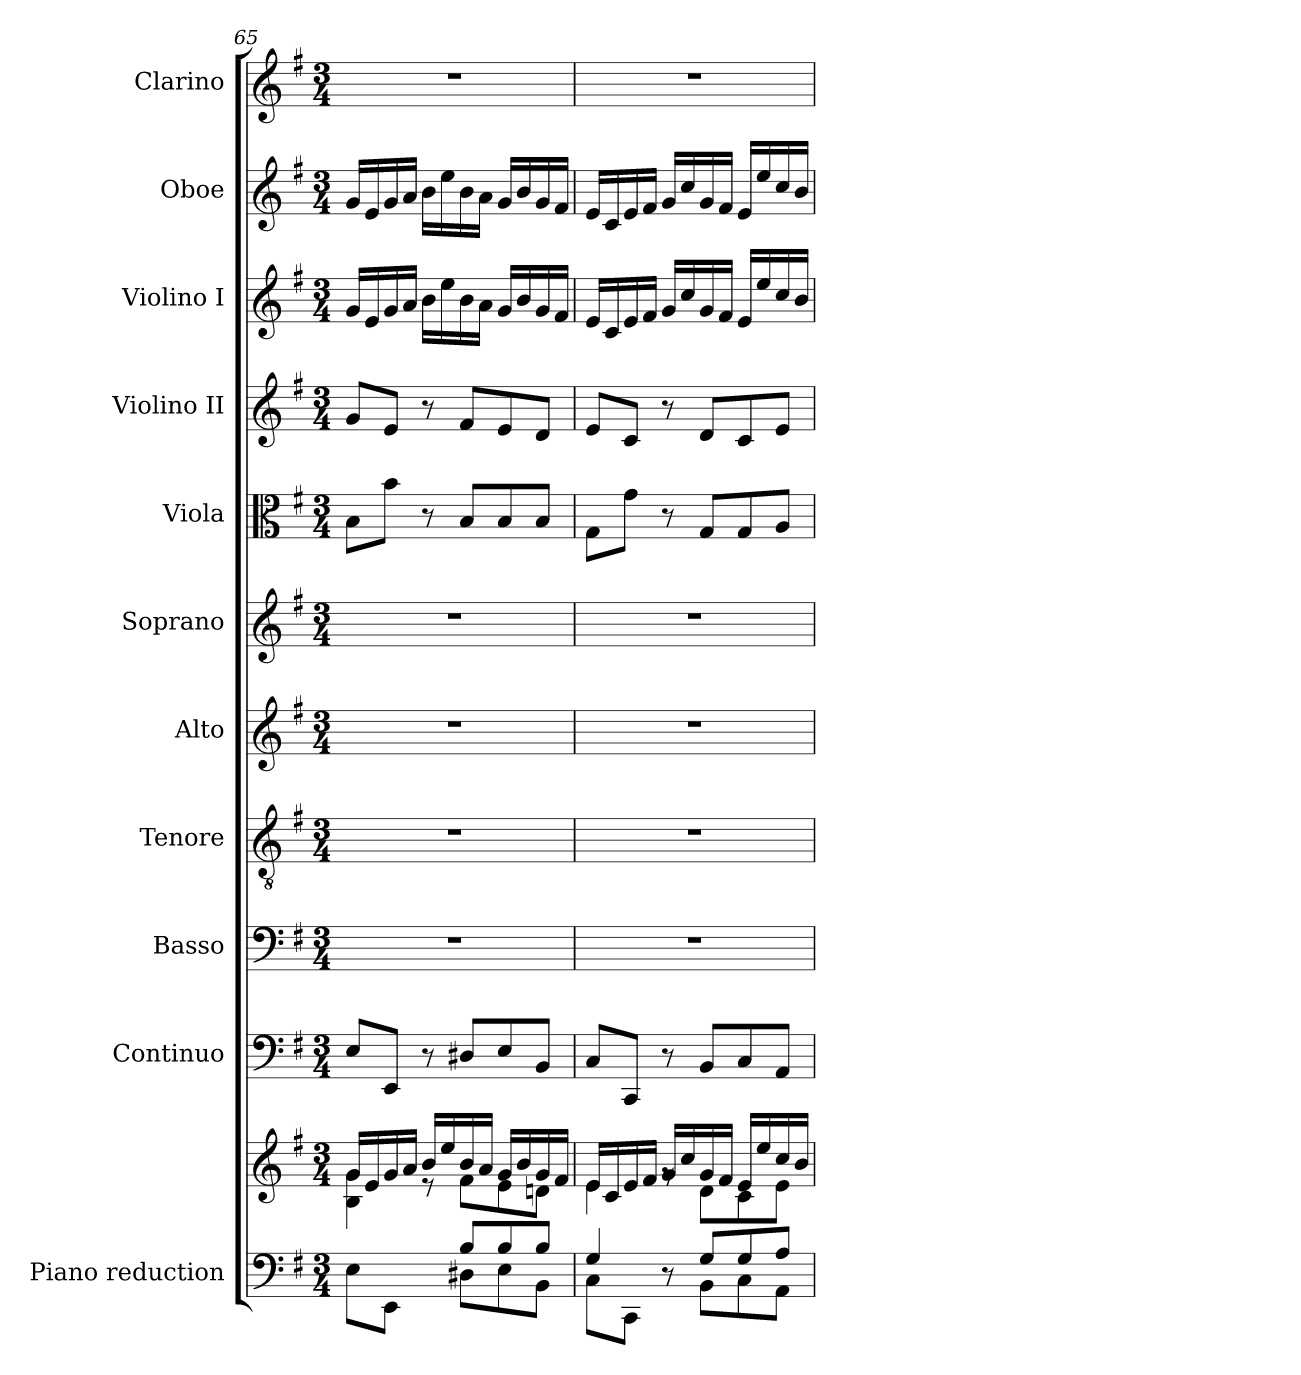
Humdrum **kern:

**kern	**kern	**kern	**kern	**kern	**kern	**kern	**kern	**kern	**kern	**kern	**kern
*part11	*part11	*part10	*part9	*part8	*part7	*part6	*part5	*part4	*part3	*part2	*part1
*staff12	*staff11	*staff10	*staff9	*staff8	*staff7	*staff6	*staff5	*staff4	*staff3	*staff2	*staff1
*I"Piano reduction	*	*I"Continuo	*I"Basso	*I"Tenore	*I"Alto	*I"Soprano	*I"Viola	*I"Violino II	*I"Violino I	*I"Oboe	*I"Clarino
*I'Pno	*	*	*	*	*	*	*	*	*	*I'Ob	*
*clefF4	*clefG2	*clefF4	*clefF4	*clefGv2	*clefG2	*clefG2	*clefC3	*clefG2	*clefG2	*clefG2	*clefG2
*k[f#]	*k[f#]	*k[f#]	*k[f#]	*k[f#]	*k[f#]	*k[f#]	*k[f#]	*k[f#]	*k[f#]	*k[f#]	*k[f#]
*M3/4	*M3/4	*M3/4	*M3/4	*M3/4	*M3/4	*M3/4	*M3/4	*M3/4	*M3/4	*M3/4	*M3/4
=65	=65	=65	=65	=65	=65	=65	=65	=65	=65	=65	=65
*^	*^	*	*	*	*	*	*	*	*	*	*
4ryy	8E\L	16g/LL	4B\ 4g\	8E/L	2.r	2.r	2.r	2.r	8B\L	8g/L	16g/LL	16g/LL	2.r
.	.	16e/	.	.	.	.	.	.	.	.	16e/	16e/	.
.	8EE\J	16g/	.	8EE/J	.	.	.	.	8b\J	8e/J	16g/	16g/	.
.	.	16a/JJ	.	.	.	.	.	.	.	.	16a/JJ	16a/JJ	.
8ryy	8ryy	16b/LL	8r	8r	.	.	.	.	8r	8r	16b\LL	16b\LL	.
.	.	16ee/	.	.	.	.	.	.	.	.	16ee\	16ee\	.
8B/L	8D#X\L	16b/	8f#\L	8D#X/L	.	.	.	.	8B/L	8f#/L	16b\	16b\	.
.	.	16a/JJ	.	.	.	.	.	.	.	.	16a\JJ	16a\JJ	.
8B/	8E\	16g/LL	8e\	8E/	.	.	.	.	8B/	8e/	16g/LL	16g/LL	.
.	.	16b/	.	.	.	.	.	.	.	.	16b/	16b/	.
8B/J	8BB\J	16g/	8dn\J	8BB/J	.	.	.	.	8B/J	8d/J	16g/	16g/	.
.	.	16f#/JJ	.	.	.	.	.	.	.	.	16f#/JJ	16f#/JJ	.
!!LO:PB:g=z
=66	=66	=66	=66	=66	=66	=66	=66	=66	=66	=66	=66	=66	=66
4G/	8C\L	16e/LL	4e\	8C/L	2.r	2.r	2.r	2.r	8G\L	8e/L	16e/LL	16e/LL	2.r
.	.	16c/	.	.	.	.	.	.	.	.	16c/	16c/	.
.	8CC\J	16e/	.	8CC/J	.	.	.	.	8g\J	8c/J	16e/	16e/	.
.	.	16f#/JJ	.	.	.	.	.	.	.	.	16f#/JJ	16f#/JJ	.
8r	8ryy	16g/LL	8rg	8r	.	.	.	.	8r	8r	16g/LL	16g/LL	.
.	.	16cc/	.	.	.	.	.	.	.	.	16cc/	16cc/	.
8G/L	8BB\L	16g/	8d\L	8BB/L	.	.	.	.	8G/L	8d/L	16g/	16g/	.
.	.	16f#/JJ	.	.	.	.	.	.	.	.	16f#/JJ	16f#/JJ	.
8G/	8C\	16e/LL	8c\	8C/	.	.	.	.	8G/	8c/	16e/LL	16e/LL	.
.	.	16ee/	.	.	.	.	.	.	.	.	16ee/	16ee/	.
8A/J	8AA\J	16cc/	8e\J	8AA/J	.	.	.	.	8A/J	8e/J	16cc/	16cc/	.
.	.	16b/JJ	.	.	.	.	.	.	.	.	16b/JJ	16b/JJ	.
*v	*v	*	*	*	*	*	*	*	*	*	*	*	*
*	*v	*v	*	*	*	*	*	*	*	*	*	*
=	=	=	=	=	=	=	=	=	=	=	=
*-	*-	*-	*-	*-	*-	*-	*-	*-	*-	*-	*-
